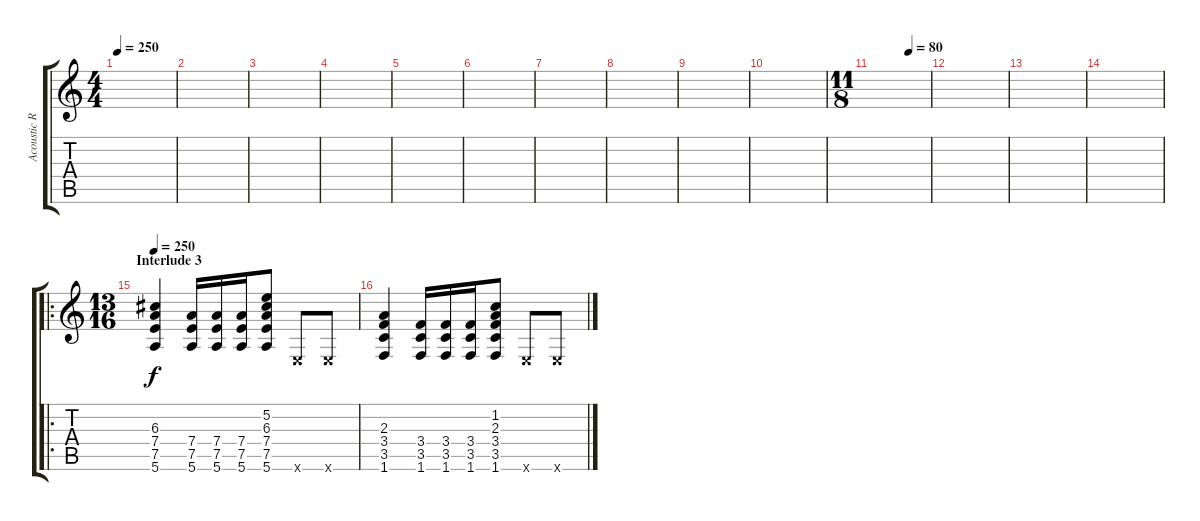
\track ("Acoustic Rhytm" "Acoustic R") {instrument acousticguitarnylon}
\staff {score tabs}
\tuning (E4 B3 G3 D3 A2 E2) {hide}
\ts (4 4)
\tempo 250
\clef g2
\ks c
|
|
|
|
|
|
|
|
|
|
\ts (11 8)
\tempo (80 0.6363636363636364)
|
|
|
|
\ro
\ts (13 16)
\section ("" "Interlude 3")
\tempo 200
\tempo 250
(6.3 7.4 7.5 5.6).4 (7.4 7.5 5.6).16 (7.4 7.5 5.6).16 (7.4 7.5 5.6).16 (5.2 6.3 7.4 7.5 5.6).8 0.6{x}.8 0.6{x}.8 |
(2.3 3.4 3.5 1.6).4 (3.4 3.5 1.6).16 (3.4 3.5 1.6).16 (3.4 3.5 1.6).16 (1.2 2.3 3.4 3.5 1.6).8 0.6{x}.8 0.6{x}.8
